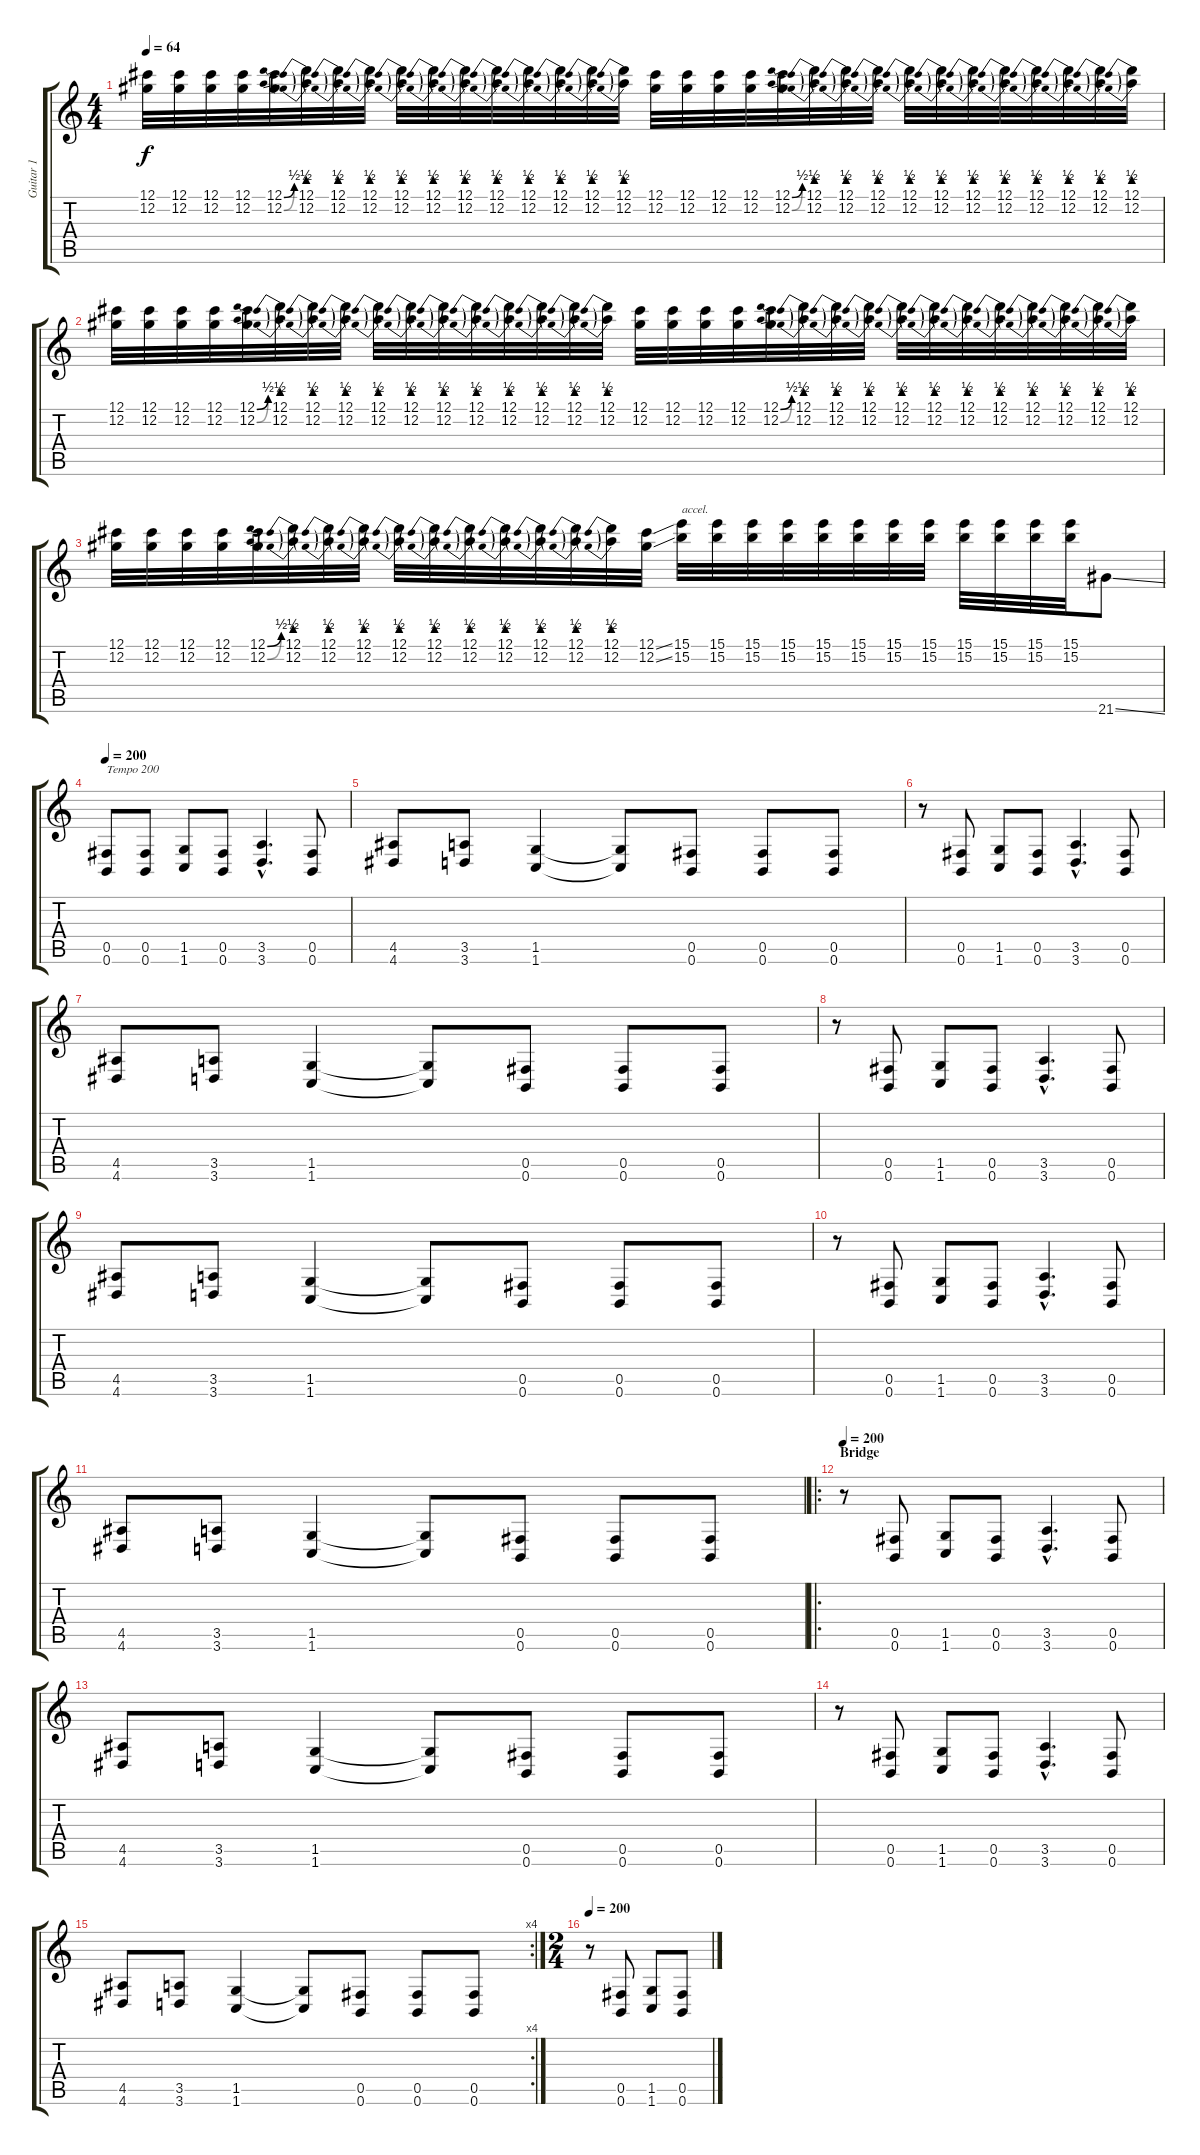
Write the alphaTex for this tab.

\track ("Guitar 1" "Guitar 1") {instrument distortionguitar}
\staff {score tabs}
\tuning (Db4 Ab3 E3 B2 Gb2 B1) {hide}
\ts (4 4)
\tempo 64
\clef g2
\ks c
(12.1 12.2).32{dy f} (12.1 12.2).32 (12.1 12.2).32 (12.1 12.2).32 (12.1{be (bend 0 0 60 2)} 12.2{be (bend 0 0 60 2)}).32 (12.1{be (prebend 0 2 60 2)} 12.2{be (prebend 0 2 60 2)}).32 (12.1{be (prebend 0 2 60 2)} 12.2{be (prebend 0 2 60 2)}).32 (12.1{be (prebend 0 2 60 2)} 12.2{be (prebend 0 2 60 2)}).32 (12.1{be (prebend 0 2 60 2)} 12.2{be (prebend 0 2 60 2)}).32 (12.1{be (prebend 0 2 60 2)} 12.2{be (prebend 0 2 60 2)}).32 (12.1{be (prebend 0 2 60 2)} 12.2{be (prebend 0 2 60 2)}).32 (12.1{be (prebend 0 2 60 2)} 12.2{be (prebend 0 2 60 2)}).32 (12.1{be (prebend 0 2 60 2)} 12.2{be (prebend 0 2 60 2)}).32 (12.1{be (prebend 0 2 60 2)} 12.2{be (prebend 0 2 60 2)}).32 (12.1{be (prebend 0 2 60 2)} 12.2{be (prebend 0 2 60 2)}).32 (12.1{be (prebend 0 2 60 2)} 12.2{be (prebend 0 2 60 2)}).32 (12.1 12.2).32 (12.1 12.2).32 (12.1 12.2).32 (12.1 12.2).32 (12.1{be (bend 0 0 60 2)} 12.2{be (bend 0 0 60 2)}).32 (12.1{be (prebend 0 2 60 2)} 12.2{be (prebend 0 2 60 2)}).32 (12.1{be (prebend 0 2 60 2)} 12.2{be (prebend 0 2 60 2)}).32 (12.1{be (prebend 0 2 60 2)} 12.2{be (prebend 0 2 60 2)}).32 (12.1{be (prebend 0 2 60 2)} 12.2{be (prebend 0 2 60 2)}).32 (12.1{be (prebend 0 2 60 2)} 12.2{be (prebend 0 2 60 2)}).32 (12.1{be (prebend 0 2 60 2)} 12.2{be (prebend 0 2 60 2)}).32 (12.1{be (prebend 0 2 60 2)} 12.2{be (prebend 0 2 60 2)}).32 (12.1{be (prebend 0 2 60 2)} 12.2{be (prebend 0 2 60 2)}).32 (12.1{be (prebend 0 2 60 2)} 12.2{be (prebend 0 2 60 2)}).32 (12.1{be (prebend 0 2 60 2)} 12.2{be (prebend 0 2 60 2)}).32 (12.1{be (prebend 0 2 60 2)} 12.2{be (prebend 0 2 60 2)}).32 |
(12.1 12.2).32 (12.1 12.2).32 (12.1 12.2).32 (12.1 12.2).32 (12.1{be (bend 0 0 60 2)} 12.2{be (bend 0 0 60 2)}).32 (12.1{be (prebend 0 2 60 2)} 12.2{be (prebend 0 2 60 2)}).32 (12.1{be (prebend 0 2 60 2)} 12.2{be (prebend 0 2 60 2)}).32 (12.1{be (prebend 0 2 60 2)} 12.2{be (prebend 0 2 60 2)}).32 (12.1{be (prebend 0 2 60 2)} 12.2{be (prebend 0 2 60 2)}).32 (12.1{be (prebend 0 2 60 2)} 12.2{be (prebend 0 2 60 2)}).32 (12.1{be (prebend 0 2 60 2)} 12.2{be (prebend 0 2 60 2)}).32 (12.1{be (prebend 0 2 60 2)} 12.2{be (prebend 0 2 60 2)}).32 (12.1{be (prebend 0 2 60 2)} 12.2{be (prebend 0 2 60 2)}).32 (12.1{be (prebend 0 2 60 2)} 12.2{be (prebend 0 2 60 2)}).32 (12.1{be (prebend 0 2 60 2)} 12.2{be (prebend 0 2 60 2)}).32 (12.1{be (prebend 0 2 60 2)} 12.2{be (prebend 0 2 60 2)}).32 (12.1 12.2).32 (12.1 12.2).32 (12.1 12.2).32 (12.1 12.2).32 (12.1{be (bend 0 0 60 2)} 12.2{be (bend 0 0 60 2)}).32 (12.1{be (prebend 0 2 60 2)} 12.2{be (prebend 0 2 60 2)}).32 (12.1{be (prebend 0 2 60 2)} 12.2{be (prebend 0 2 60 2)}).32 (12.1{be (prebend 0 2 60 2)} 12.2{be (prebend 0 2 60 2)}).32 (12.1{be (prebend 0 2 60 2)} 12.2{be (prebend 0 2 60 2)}).32 (12.1{be (prebend 0 2 60 2)} 12.2{be (prebend 0 2 60 2)}).32 (12.1{be (prebend 0 2 60 2)} 12.2{be (prebend 0 2 60 2)}).32 (12.1{be (prebend 0 2 60 2)} 12.2{be (prebend 0 2 60 2)}).32 (12.1{be (prebend 0 2 60 2)} 12.2{be (prebend 0 2 60 2)}).32 (12.1{be (prebend 0 2 60 2)} 12.2{be (prebend 0 2 60 2)}).32 (12.1{be (prebend 0 2 60 2)} 12.2{be (prebend 0 2 60 2)}).32 (12.1{be (prebend 0 2 60 2)} 12.2{be (prebend 0 2 60 2)}).32 |
(12.1 12.2).32 (12.1 12.2).32 (12.1 12.2).32 (12.1 12.2).32 (12.1{be (bend 0 0 60 2)} 12.2{be (bend 0 0 60 2)}).32 (12.1{be (prebend 0 2 60 2)} 12.2{be (prebend 0 2 60 2)}).32 (12.1{be (prebend 0 2 60 2)} 12.2{be (prebend 0 2 60 2)}).32 (12.1{be (prebend 0 2 60 2)} 12.2{be (prebend 0 2 60 2)}).32 (12.1{be (prebend 0 2 60 2)} 12.2{be (prebend 0 2 60 2)}).32 (12.1{be (prebend 0 2 60 2)} 12.2{be (prebend 0 2 60 2)}).32 (12.1{be (prebend 0 2 60 2)} 12.2{be (prebend 0 2 60 2)}).32 (12.1{be (prebend 0 2 60 2)} 12.2{be (prebend 0 2 60 2)}).32 (12.1{be (prebend 0 2 60 2)} 12.2{be (prebend 0 2 60 2)}).32 (12.1{be (prebend 0 2 60 2)} 12.2{be (prebend 0 2 60 2)}).32 (12.1{be (prebend 0 2 60 2)} 12.2{be (prebend 0 2 60 2)}).32 (12.1{ss} 12.2{ss}).32 (15.1 15.2).32{txt "accel."} (15.1 15.2).32 (15.1 15.2).32 (15.1 15.2).32 (15.1 15.2).32 (15.1 15.2).32 (15.1 15.2).32 (15.1 15.2).32 (15.1 15.2).32 (15.1 15.2).32 (15.1 15.2).32 (15.1 15.2).32 21.6{ss}.8 |
\tempo 200
(0.5 0.6).8{txt "Tempo 200"} (0.5 0.6).8 (1.5 1.6).8 (0.5 0.6).8 (3.5{hac} 3.6{hac}).4{d} (0.5 0.6).8 |
(4.5 4.6).8 (3.5 3.6).8 (1.5 1.6).4 (1.5{t} 1.6{t}).8 (0.5 0.6).8 (0.5 0.6).8 (0.5 0.6).8 |
r.8 (0.5 0.6).8 (1.5 1.6).8 (0.5 0.6).8 (3.5{hac} 3.6{hac}).4{d} (0.5 0.6).8 |
(4.5 4.6).8 (3.5 3.6).8 (1.5 1.6).4 (1.5{t} 1.6{t}).8 (0.5 0.6).8 (0.5 0.6).8 (0.5 0.6).8 |
r.8 (0.5 0.6).8 (1.5 1.6).8 (0.5 0.6).8 (3.5{hac} 3.6{hac}).4{d} (0.5 0.6).8 |
(4.5 4.6).8 (3.5 3.6).8 (1.5 1.6).4 (1.5{t} 1.6{t}).8 (0.5 0.6).8 (0.5 0.6).8 (0.5 0.6).8 |
r.8 (0.5 0.6).8 (1.5 1.6).8 (0.5 0.6).8 (3.5{hac} 3.6{hac}).4{d} (0.5 0.6).8 |
(4.5 4.6).8 (3.5 3.6).8 (1.5 1.6).4 (1.5{t} 1.6{t}).8 (0.5 0.6).8 (0.5 0.6).8 (0.5 0.6).8 |
\ro
\section ("" "Bridge")
\tempo 200
r.8 (0.5 0.6).8 (1.5 1.6).8 (0.5 0.6).8 (3.5{hac} 3.6{hac}).4{d} (0.5 0.6).8 |
(4.5 4.6).8 (3.5 3.6).8 (1.5 1.6).4 (1.5{t} 1.6{t}).8 (0.5 0.6).8 (0.5 0.6).8 (0.5 0.6).8 |
r.8 (0.5 0.6).8 (1.5 1.6).8 (0.5 0.6).8 (3.5{hac} 3.6{hac}).4{d} (0.5 0.6).8 |
\rc 4
(4.5 4.6).8 (3.5 3.6).8 (1.5 1.6).4 (1.5{t} 1.6{t}).8 (0.5 0.6).8 (0.5 0.6).8 (0.5 0.6).8 |
\ts (2 4)
\tempo 200
r.8 (0.5 0.6).8 (1.5 1.6).8 (0.5 0.6).8
